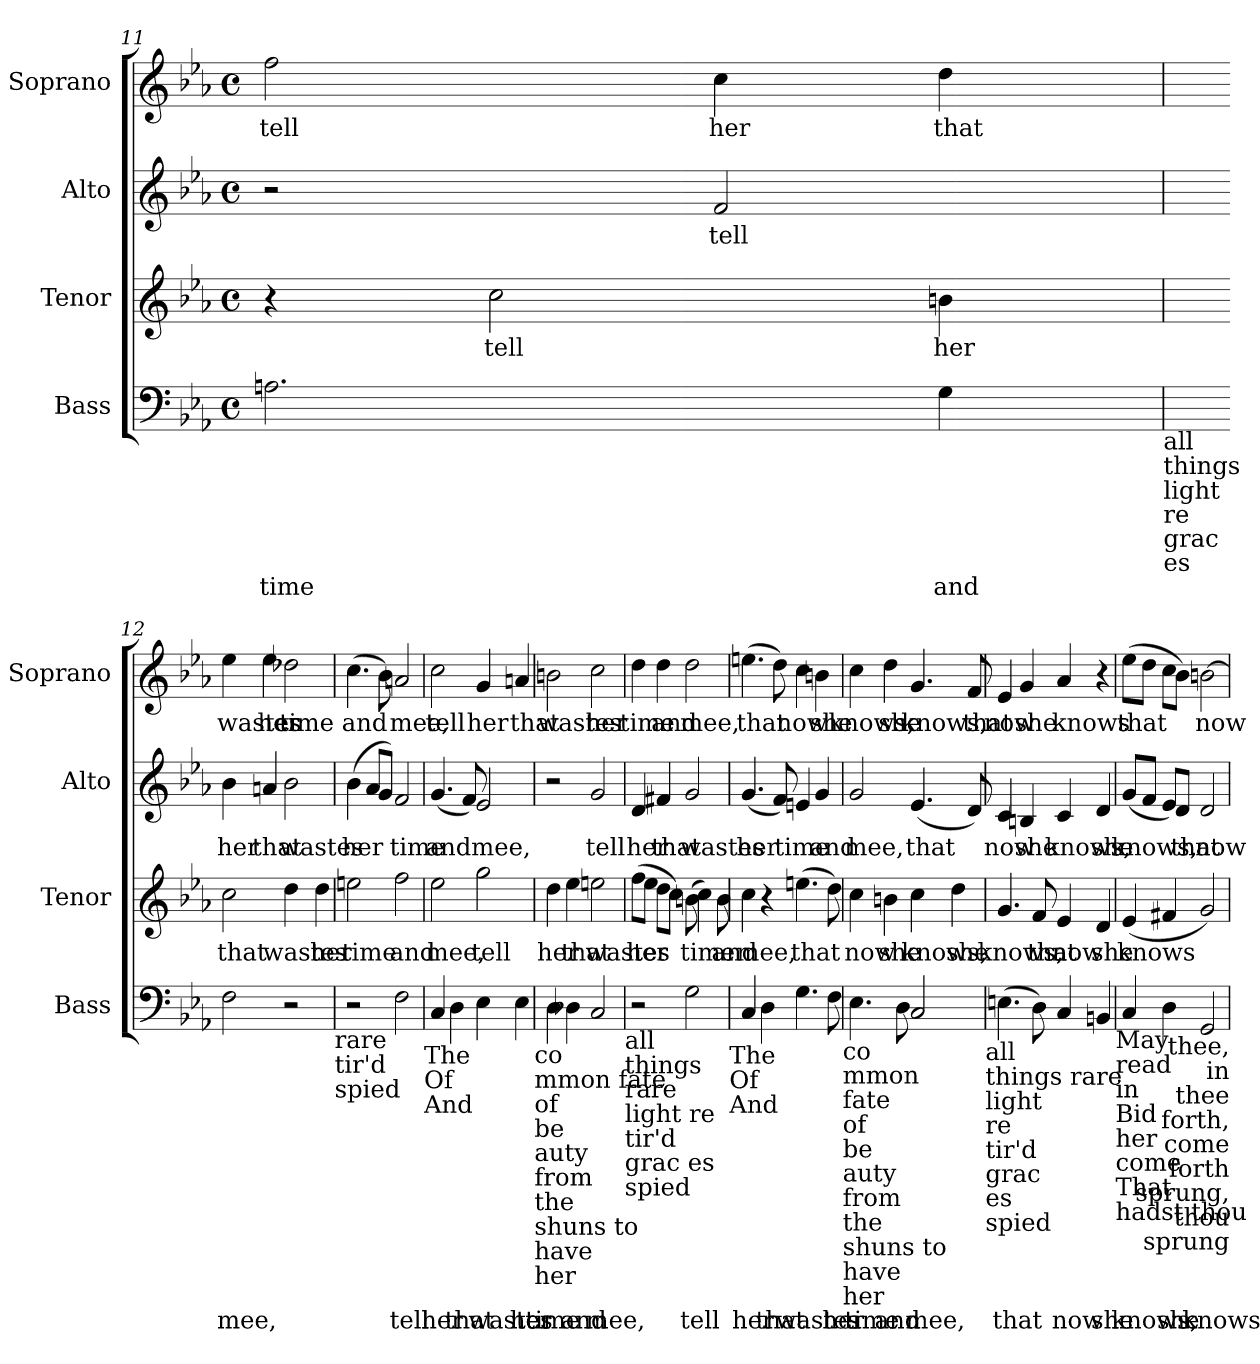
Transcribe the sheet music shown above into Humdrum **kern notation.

**kern	**text	**kern	**text	**kern	**text	**kern	**text
*part4	*part4	*part3	*part3	*part2	*part2	*part1	*part1
*staff4	*staff4	*staff3	*staff3	*staff2	*staff2	*staff1	*staff1
*I"Bass	*	*I"Tenor	*	*I"Alto	*	*I"Soprano	*
*I'Bass	*	*I'Tenor	*	*I'Alto	*	*I'Soprano	*
*clefF4	*	*clefG2	*	*clefG2	*	*clefG2	*
*k[b-e-a-]	*	*k[b-e-a-]	*	*k[b-e-a-]	*	*k[b-e-a-]	*
*E-:	*	*E-:	*	*E-:	*	*E-:	*
*M4/4	*	*M4/4	*	*M4/4	*	*M4/4	*
*met(c)	*	*met(c)	*	*met(c)	*	*met(c)	*
=11	=11	=11	=11	=11	=11	=11	=11
!	!LO:LY:b:cj	!	!	!	!	!	!LO:LY:b:cj
2.An\	time	4r	.	2r	.	2ff\	tell
!	!	!	!LO:LY:b:cj	!	!	!	!
.	.	2cc\	tell	.	.	.	.
!	!	!	!	!	!LO:LY:b:cj	!	!LO:LY:b:cj
.	.	.	.	2f/	tell	4cc\	her
!	!LO:LY:b:cj	!	!LO:LY:b:rj	!	!	!	!LO:LY:b
4G\	and	4bn\	her	.	.	4dd\	that
!LO:TX:b:t=all	!	!	!	!	!	!	!
!LO:TX:b:t=things	!	!	!	!	!	!	!
!LO:TX:b:t=light	!	!	!	!	!	!	!
!LO:TX:b:t=re	!	!	!	!	!	!	!
!LO:TX:b:t=grac	!	!	!	!	!	!	!
!LO:TX:b:t=es	!	!	!	!	!	!	!
=12	=12	=12	=12	=12	=12	=12	=12
!	!LO:LY:b	!	!LO:LY:b	!	!LO:LY:b:cj	!	!LO:LY:b
2F\	mee,	2cc\	that	4b-\	her	4ee-\	wastes
!	!	!	!	!	!LO:LY:b:cj	!	!LO:LY:b:cj
.	.	.	.	4an/	that	4ee-\	her
!	!	!	!LO:LY:b	!	!LO:LY:b	!	!LO:LY:b:cj
2r	.	4dd\	wastes	2b-\	wastes	2dd-X\	time
!	!	!	!LO:LY:b:cj	!	!	!	!
.	.	4dd\	her	.	.	.	.
!LO:TX:b:t=rare	!	!	!	!	!	!	!
!LO:TX:b:t=tir'd	!	!	!	!	!	!	!
!LO:TX:b:t=spied	!	!	!	!	!	!	!
=13	=13	=13	=13	=13	=13	=13	=13
!	!	!	!LO:LY:b:cj	!	!LO:LY:b:cj	!	!LO:LY:b:cj
2r	.	2een\	time	(>4b-\	her	(>4.cc\	and
.	.	.	.	8a-/L	.	.	.
.	.	.	.	8g/J)	.	8b-\)	.
!	!LO:LY:b:cj	!	!LO:LY:b:cj	!	!LO:LY:b	!	!LO:LY:b:cj
2F\	tell	2ff\	and	2f/	time	2an/	mee,
!LO:TX:b:t=The	!	!	!	!	!	!	!
!LO:TX:b:t=Of	!	!	!	!	!	!	!
!LO:TX:b:t=And	!	!	!	!	!	!	!
!!LO:LB:g=z
=14	=14	=14	=14	=14	=14	=14	=14
!	!LO:LY:b:cj	!	!LO:LY:b	!	!LO:LY:b:cj	!	!LO:LY:b:cj
4C/	her	2ee-\	mee,	(<4.g/	and	2cc\	tell
!	!LO:LY:b	!	!	!	!	!	!
4D\	that	.	.	.	.	.	.
.	.	.	.	8f/)	.	.	.
!	!LO:LY:b	!	!LO:LY:b:cj	!	!LO:LY:b	!	!LO:LY:b:cj
4E-\	wastes	2gg\	tell	2e-/	mee,	4g/	her
!	!LO:LY:b:cj	!	!	!	!	!	!LO:LY:b:cj
4E-\	her	.	.	.	.	4an/	that
!LO:TX:b:t=co	!	!	!	!	!	!	!
!LO:TX:b:t=mmon fate	!	!	!	!	!	!	!
!LO:TX:b:t=of	!	!	!	!	!	!	!
!LO:TX:b:t=be	!	!	!	!	!	!	!
!LO:TX:b:t=auty	!	!	!	!	!	!	!
!LO:TX:b:t=from	!	!	!	!	!	!	!
!LO:TX:b:t=the	!	!	!	!	!	!	!
!LO:TX:b:t=shuns to	!	!	!	!	!	!	!
!LO:TX:b:t=have	!	!	!	!	!	!	!
!LO:TX:b:t=her	!	!	!	!	!	!	!
=15	=15	=15	=15	=15	=15	=15	=15
!	!LO:LY:b	!	!LO:LY:b:cj	!	!	!	!LO:LY:b:cj
4D\	time	4dd\	her	2r	.	2bn\	wastes
!	!LO:LY:b:cj	!	!LO:LY:b	!	!	!	!
4D-X\	and	4ee-\	that	.	.	.	.
!	!LO:LY:b	!	!LO:LY:b:cj	!	!LO:LY:b:cj	!	!LO:LY:b:cj
2C/	mee,	2een\	wastes	2g/	tell	2cc\	her
!LO:TX:b:t=all	!	!	!	!	!	!	!
!LO:TX:b:t=things	!	!	!	!	!	!	!
!LO:TX:b:t=rare	!	!	!	!	!	!	!
!LO:TX:b:t=light re	!	!	!	!	!	!	!
!LO:TX:b:t=tir'd	!	!	!	!	!	!	!
!LO:TX:b:t=grac es	!	!	!	!	!	!	!
!LO:TX:b:t=spied	!	!	!	!	!	!	!
=16	=16	=16	=16	=16	=16	=16	=16
!	!	!	!LO:LY:b:cj	!	!LO:LY:b:cj	!	!LO:LY:b
2r	.	(>8ff\L	her	4d/	her	4dd\	time
.	.	8ee-\J	.	.	.	.	.
!	!	!	!	!	!LO:LY:b:rj	!	!LO:LY:b:cj
.	.	8dd\L	.	4f#X/	that	4dd\	and
.	.	8cc\J)	.	.	.	.	.
!	!LO:LY:b:cj	!	!LO:LY:b:cj	!	!LO:LY:b	!	!LO:LY:b
2G\	tell	(>8bn\	time	2g/	wastes	2dd\	mee,
.	.	4cc\)	.	.	.	.	.
!	!	!	!LO:LY:b:cj	!	!	!	!
.	.	8b\	and	.	.	.	.
!LO:TX:b:t=The	!	!	!	!	!	!	!
!LO:TX:b:t=Of	!	!	!	!	!	!	!
!LO:TX:b:t=And	!	!	!	!	!	!	!
=17	=17	=17	=17	=17	=17	=17	=17
!	!LO:LY:b:cj	!	!LO:LY:b	!	!LO:LY:b:cj	!	!LO:LY:b:cj
4C/	her	4cc\	mee,	(<4.g/	her	(>4.een\	that
!	!LO:LY:b	!	!	!	!	!	!
4D\	that	4r	.	.	.	.	.
.	.	.	.	8f/)	.	8dd\)	.
!	!LO:LY:b	!	!LO:LY:b:cj	!	!LO:LY:b:cj	!	!LO:LY:b
4.G\	wastes	(>4.een\	that	4en/	time	4cc\	now
!	!	!	!	!	!LO:LY:b:cj	!	!LO:LY:b:rj
.	.	.	.	4g/	and	4bn\	she
!	!LO:LY:b:cj	!	!	!	!	!	!
8F\	her	8dd\)	.	.	.	.	.
!LO:TX:b:t=co	!	!	!	!	!	!	!
!LO:TX:b:t=mmon	!	!	!	!	!	!	!
!LO:TX:b:t=fate	!	!	!	!	!	!	!
!LO:TX:b:t=of	!	!	!	!	!	!	!
!LO:TX:b:t=be	!	!	!	!	!	!	!
!LO:TX:b:t=auty	!	!	!	!	!	!	!
!LO:TX:b:t=from	!	!	!	!	!	!	!
!LO:TX:b:t=the	!	!	!	!	!	!	!
!LO:TX:b:t=shuns to	!	!	!	!	!	!	!
!LO:TX:b:t=have	!	!	!	!	!	!	!
!LO:TX:b:t=her	!	!	!	!	!	!	!
=18	=18	=18	=18	=18	=18	=18	=18
!	!LO:LY:b	!	!LO:LY:b	!	!LO:LY:b	!	!LO:LY:b
4.E-\	time	4cc\	now	2g/	mee,	4cc\	knows,
!	!	!	!LO:LY:b:rj	!	!	!	!LO:LY:b:cj
.	.	4bn\	she	.	.	4dd\	she
!	!LO:LY:b:cj	!	!	!	!	!	!
8D\	and	.	.	.	.	.	.
!	!LO:LY:b	!	!LO:LY:b	!	!LO:LY:b	!	!LO:LY:b
2C/	mee,	4cc\	knows,	(<4.e-/	that	4.g/	knows,
!	!	!	!LO:LY:b:cj	!	!	!	!
.	.	4dd\	she	.	.	.	.
!	!	!	!	!	!	!	!LO:LY:b
.	.	.	.	8d/)	.	8f/	that
!LO:TX:b:t=all	!	!	!	!	!	!	!
!LO:TX:b:t=things rare	!	!	!	!	!	!	!
!LO:TX:b:t=light	!	!	!	!	!	!	!
!LO:TX:b:t=re	!	!	!	!	!	!	!
!LO:TX:b:t=tir'd	!	!	!	!	!	!	!
!LO:TX:b:t=grac	!	!	!	!	!	!	!
!LO:TX:b:t=es	!	!	!	!	!	!	!
!LO:TX:b:t=spied	!	!	!	!	!	!	!
=19	=19	=19	=19	=19	=19	=19	=19
!	!LO:LY:b:cj	!	!LO:LY:b	!	!LO:LY:b	!	!LO:LY:b
(>4.En\	that	4.g/	knows,	4c/	now	4e-/	now
!	!	!	!	!	!LO:LY:b:rj	!	!LO:LY:b:cj
.	.	.	.	4Bn/	she	4g/	she
!	!	!	!LO:LY:b	!	!	!	!
8D\)	.	8f/	that	.	.	.	.
!	!LO:LY:b	!	!LO:LY:b	!	!LO:LY:b	!	!LO:LY:b
4C/	now	4e-/	now	4c/	knows,	4a-/	knows
!	!LO:LY:b:rj	!	!LO:LY:b:cj	!	!LO:LY:b:cj	!	!
4BBn/	she	4d/	she	4d/	she	4r	.
!LO:TX:b:t=May	!	!	!	!	!	!	!
!LO:TX:b:t=read	!	!	!	!	!	!	!
!LO:TX:b:t=in	!	!	!	!	!	!	!
!LO:TX:b:t=Bid	!	!	!	!	!	!	!
!LO:TX:b:t=her	!	!	!	!	!	!	!
!LO:TX:b:t=come	!	!	!	!	!	!	!
!LO:TX:b:t=That	!	!	!	!	!	!	!
!LO:TX:b:t=hadst thou	!	!	!	!	!	!	!
!!LO:PB:g=z
=20	=20	=20	=20	=20	=20	=20	=20
!	!LO:LY:b	!	!LO:LY:b	!	!LO:LY:b	!	!LO:LY:b
4C/	knows,	(<4e-/	knows	(<8g/L	knows,	(>8ee-\L	that
.	.	.	.	8f/J	.	8dd\J	.
!	!LO:LY:b:cj	!	!	!	!	!	!
4D\	she	4f#X/	.	8e-/L)	.	8cc\L	.
!	!	!	!	!	!LO:LY:b	!	!
.	.	.	.	8d/J	that	8b-\J)	.
!	!LO:LY:b	!	!	!	!LO:LY:b	!	!LO:LY:b:cj
2GG/	knows,	2g/)	.	2d/	now	[>2bn\	now
!LO:TX:b:t=thee,	!	!	!	!	!	!	!
!LO:TX:b:t=in	!	!	!	!	!	!	!
!LO:TX:b:t=thee	!	!	!	!	!	!	!
!LO:TX:b:t=forth,	!	!	!	!	!	!	!
!LO:TX:b:t=come	!	!	!	!	!	!	!
!LO:TX:b:t=forth	!	!	!	!	!	!	!
!LO:TX:b:t=sprung,	!	!	!	!	!	!	!
!LO:TX:b:t=thou	!	!	!	!	!	!	!
!LO:TX:b:t=sprung	!	!	!	!	!	!	!
=	=	=	=	=	=	=	=
*-	*-	*-	*-	*-	*-	*-	*-
